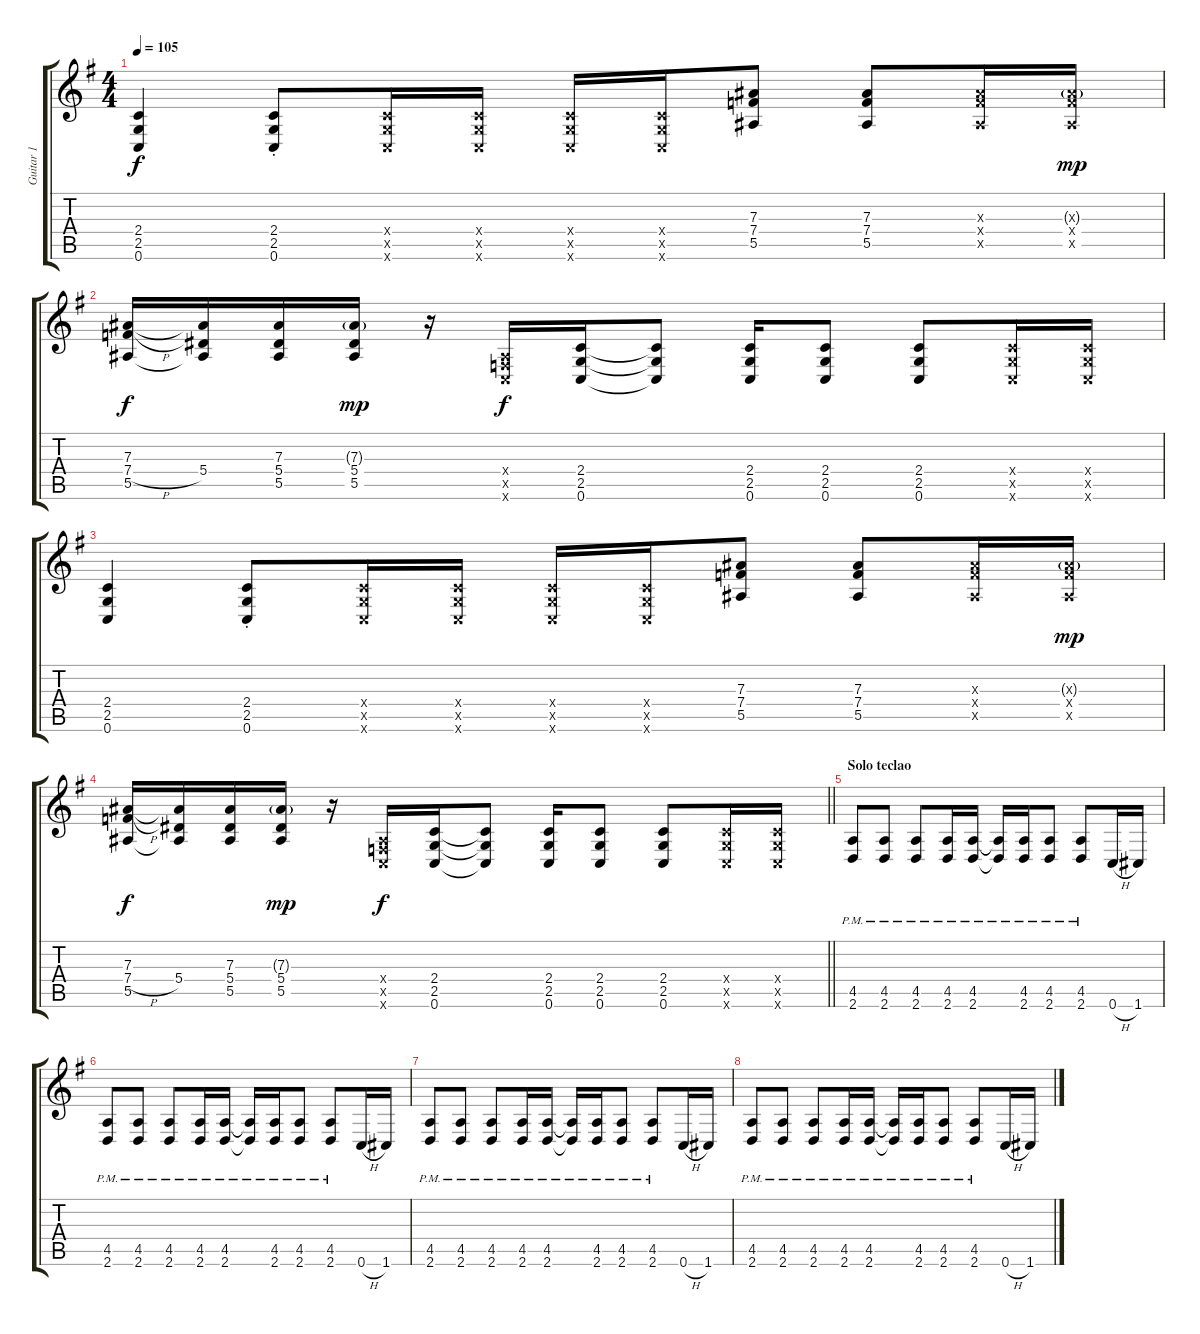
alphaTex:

\track ("Guitar 1" "Guitar 1") {instrument distortionguitar}
\staff {score tabs}
\tuning (C4 G3 Eb3 Bb2 F2 C2) {hide}
\ts (4 4)
\tempo 105
\clef g2
\ks g
(2.4 2.5 0.6).4{dy f} (2.4{st} 2.5{st} 0.6{st}).8 (2.4{x} 2.5{x} 0.6{x}).16 (2.4{x} 2.5{x} 0.6{x}).16 (2.4{x} 2.5{x} 0.6{x}).16 (2.4{x} 2.5{x} 0.6{x}).16 (7.3 7.4 5.5).8 (7.3 7.4 5.5).8 (7.3{x} 7.4{x} 5.5{x}).16 (7.3{g x} 7.4{x} 5.5{x}).16{dy mp} |
(7.3 7.4{h} 5.5).16{dy f} (7.3{t} 5.4 5.5{t}).16 (7.3 5.4 5.5).16 (7.3{g} 5.4 5.5).16{dy mp} r.16 (0.4{x} 0.5{x} 0.6{x}).16{dy f} (2.4 2.5 0.6).16 (2.4{t} 2.5{t} 0.6{t}).8 (2.4 2.5 0.6).16 (2.4 2.5 0.6).8 (2.4 2.5 0.6).8 (2.4{x} 2.5{x} 0.6{x}).16 (2.4{x} 2.5{x} 0.6{x}).16 |
(2.4 2.5 0.6).4 (2.4{st} 2.5{st} 0.6{st}).8 (2.4{x} 2.5{x} 0.6{x}).16 (2.4{x} 2.5{x} 0.6{x}).16 (2.4{x} 2.5{x} 0.6{x}).16 (2.4{x} 2.5{x} 0.6{x}).16 (7.3 7.4 5.5).8 (7.3 7.4 5.5).8 (7.3{x} 7.4{x} 5.5{x}).16 (7.3{g x} 7.4{x} 5.5{x}).16{dy mp} |
\barLineRight lightlight
(7.3 7.4{h} 5.5).16{dy f} (7.3{t} 5.4 5.5{t}).16 (7.3 5.4 5.5).16 (7.3{g} 5.4 5.5).16{dy mp} r.16 (0.4{x} 0.5{x} 0.6{x}).16{dy f} (2.4 2.5 0.6).16 (2.4{t} 2.5{t} 0.6{t}).8 (2.4 2.5 0.6).16 (2.4 2.5 0.6).8 (2.4 2.5 0.6).8 (2.4{x} 2.5{x} 0.6{x}).16 (2.4{x} 2.5{x} 0.6{x}).16 |
\section ("" "Solo teclao")
(4.5{pm} 2.6{pm}).8 (4.5{pm} 2.6{pm}).8 (4.5{pm} 2.6{pm}).8 (4.5{pm} 2.6{pm}).16 (4.5{pm} 2.6{pm}).16 (4.5{pm t} 2.6{pm t}).16 (4.5{pm} 2.6{pm}).16 (4.5{pm} 2.6{pm}).8 (4.5{pm} 2.6{pm}).8 0.6{h}.16 1.6.16 |
(4.5{pm} 2.6{pm}).8 (4.5{pm} 2.6{pm}).8 (4.5{pm} 2.6{pm}).8 (4.5{pm} 2.6{pm}).16 (4.5{pm} 2.6{pm}).16 (4.5{pm t} 2.6{pm t}).16 (4.5{pm} 2.6{pm}).16 (4.5{pm} 2.6{pm}).8 (4.5{pm} 2.6{pm}).8 0.6{h}.16 1.6.16 |
(4.5{pm} 2.6{pm}).8 (4.5{pm} 2.6{pm}).8 (4.5{pm} 2.6{pm}).8 (4.5{pm} 2.6{pm}).16 (4.5{pm} 2.6{pm}).16 (4.5{pm t} 2.6{pm t}).16 (4.5{pm} 2.6{pm}).16 (4.5{pm} 2.6{pm}).8 (4.5{pm} 2.6{pm}).8 0.6{h}.16 1.6.16 |
(4.5{pm} 2.6{pm}).8 (4.5{pm} 2.6{pm}).8 (4.5{pm} 2.6{pm}).8 (4.5{pm} 2.6{pm}).16 (4.5{pm} 2.6{pm}).16 (4.5{pm t} 2.6{pm t}).16 (4.5{pm} 2.6{pm}).16 (4.5{pm} 2.6{pm}).8 (4.5{pm} 2.6{pm}).8 0.6{h}.16 1.6.16
